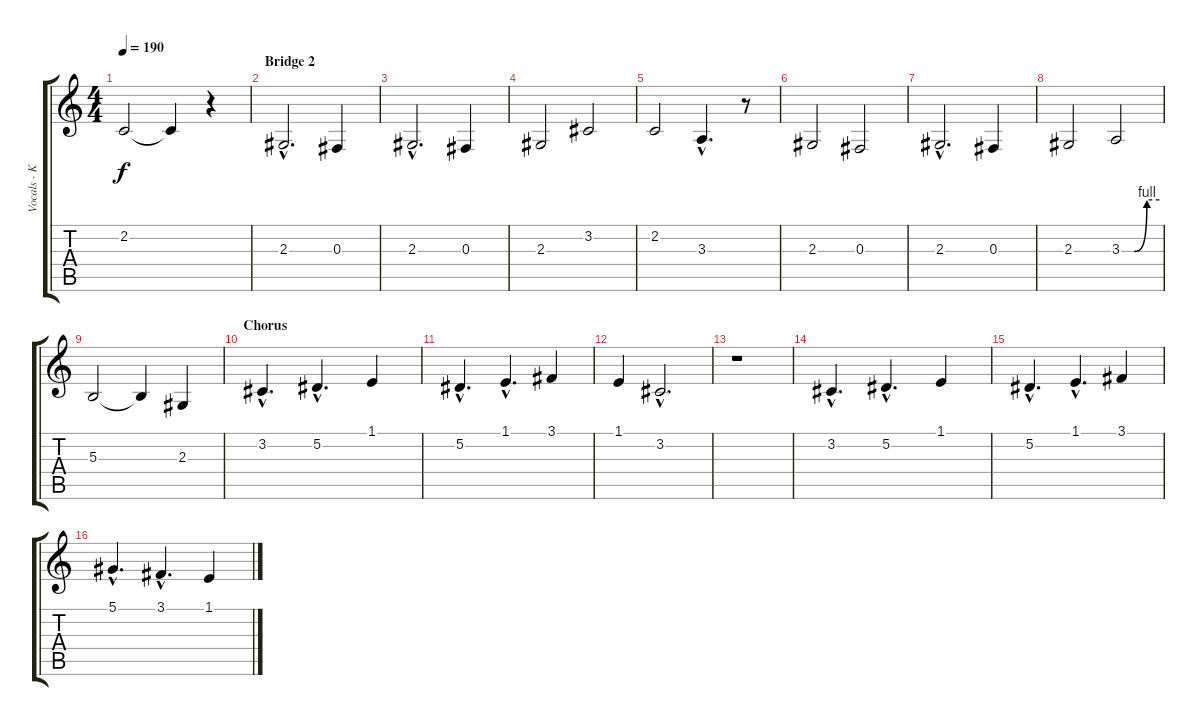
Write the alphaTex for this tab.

\track ("Vocals - Kai Hansen" "Vocals - K") {instrument choiraahs}
\staff {score tabs}
\tuning (Eb4 Bb3 Gb3 Db3 Ab2 Eb2) {hide}
\ts (4 4)
\tempo 190
\clef g2
\ks c
2.2.2{dy f} 2.2{t}.4 r.4 |
\section ("" "Bridge 2")
2.3{hac}.2{d} 0.3.4 |
2.3{hac}.2{d} 0.3.4 |
2.3.2 3.2.2 |
2.2.2 3.3{hac}.4{d} r.8 |
2.3.2 0.3.2 |
2.3{hac}.2{d} 0.3.4 |
2.3.2 3.3{be (custom 0 0 20 0 40 4 60 4)}.2 |
5.3.2 5.3{t}.4 2.3.4 |
\section ("" "Chorus")
3.2{hac}.4{d} 5.2{hac}.4{d} 1.1.4 |
5.2{hac}.4{d} 1.1{hac}.4{d} 3.1.4 |
1.1.4 3.2{hac}.2{d} |
r.1 |
3.2{hac}.4{d} 5.2{hac}.4{d} 1.1.4 |
5.2{hac}.4{d} 1.1{hac}.4{d} 3.1.4 |
5.1{hac}.4{d} 3.1{hac}.4{d} 1.1.4
